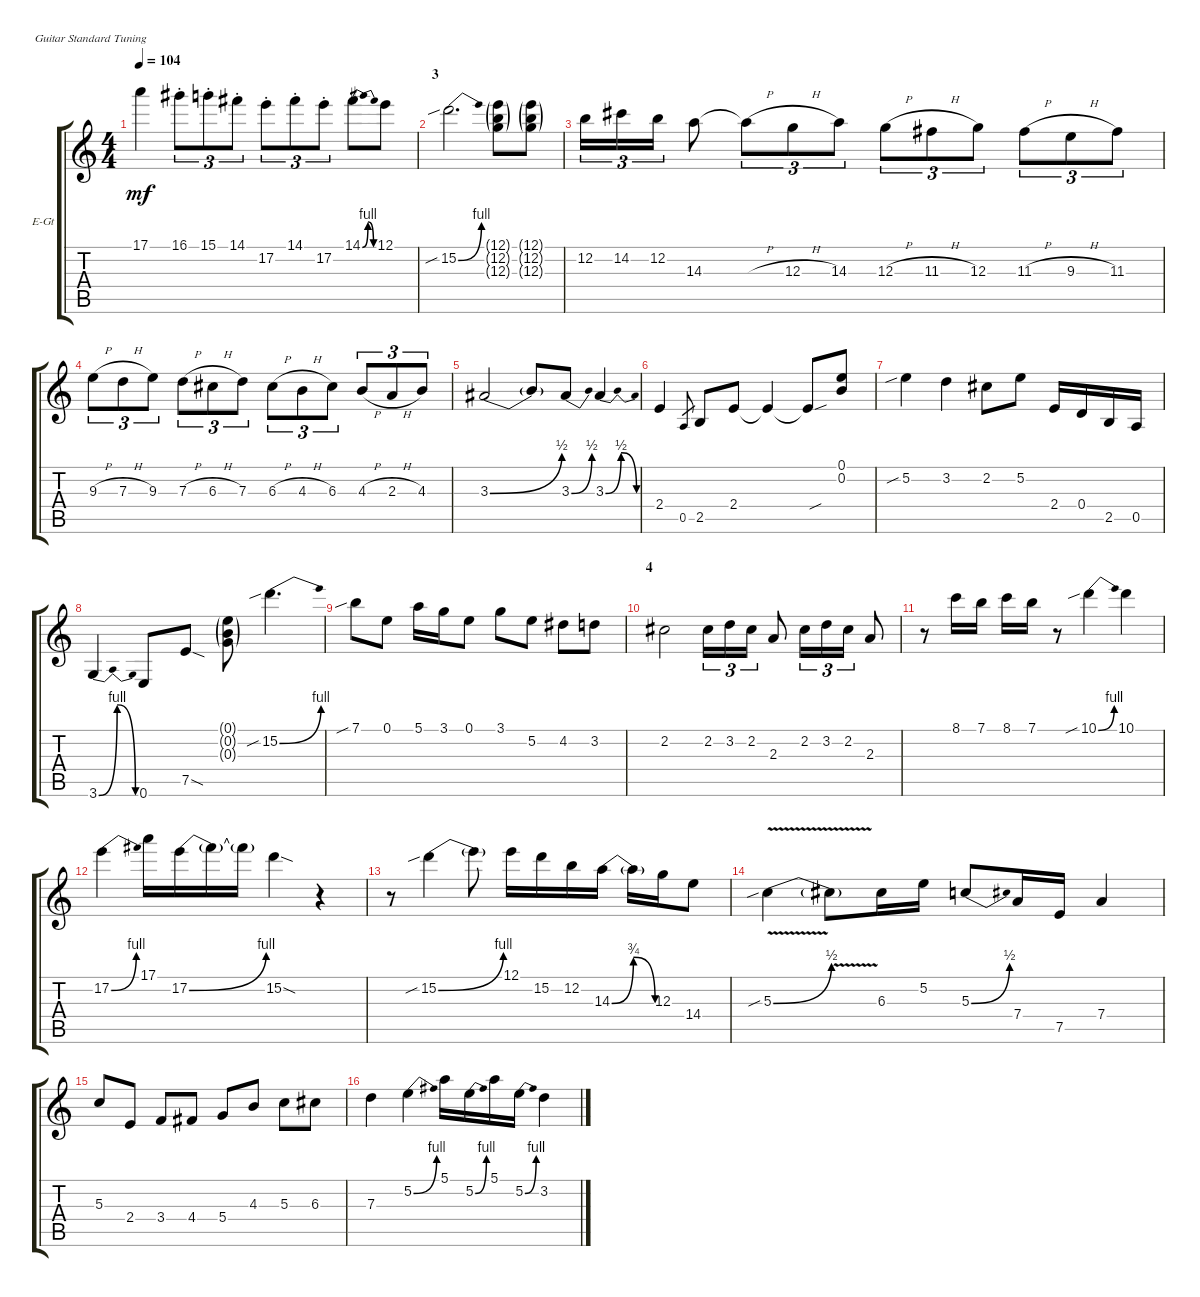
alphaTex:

\defaultSystemsLayout 4
\bracketExtendMode groupsimilarinstruments
\firstSystemTrackNameOrientation horizontal
\otherSystemsTrackNameOrientation horizontal
\track ("Electric Guitar" "E-Gt") {instrument overdrivenguitar}
\staff {score tabs}
\tuning (E4 B3 G3 D3 A2 E2)
\ts (4 4)
\tempo 104
\clef g2
\ks c
17.1{t}.4{dy mf} 16.1{st}.8{tu (3 2)} 15.1{st}.8{tu (3 2)} 14.1{st}.8{tu (3 2)} 17.2{st}.8{tu (3 2)} 14.1{st}.8{tu (3 2)} 17.2{st}.8{tu (3 2)} 14.1{be (bendrelease 0 0 10.2 4 20.4 4 30 0)}.8 12.1.8 |
\section ("" "3")
15.2{be (bend 0 0 7.8 4) sib}.2{d} (12.1{g} 12.2{g} 12.3{g}).8 (12.1{g} 12.2{g} 12.3{g}).8 |
12.2.16{tu (3 2)} 14.2.16{tu (3 2)} 12.2.16{tu (3 2)} 14.3.8 14.3{h t}.8{tu (3 2)} 12.3{h}.8{tu (3 2)} 14.3.8{tu (3 2)} 12.3{h}.8{tu (3 2)} 11.3{h}.8{tu (3 2)} 12.3.8{tu (3 2)} 11.3{h}.8{tu (3 2)} 9.3{h}.8{tu (3 2)} 11.3.8{tu (3 2)} |
9.3{h}.8{tu (3 2)} 7.3{h}.8{tu (3 2)} 9.3.8{tu (3 2)} 7.3{h}.8{tu (3 2)} 6.3{h}.8{tu (3 2)} 7.3.8{tu (3 2)} 6.3{h}.8{tu (3 2)} 4.3{h}.8{tu (3 2)} 6.3.8{tu (3 2)} 4.3{h}.8{tu (3 2)} 2.3{h}.8{tu (3 2)} 4.3.8{tu (3 2)} |
3.3{be (bend 0 0 42 2)}.2 3.3{t}.8 3.3{be (bend 0 0 16.8 2)}.8 3.3{be (bendrelease 0 0 10.799999999999999 2 29.4 2 47.4 0)}.4 |
2.4.4 0.5.8{gr} 2.5.8 2.4.8 2.4{t}.4 2.4{sou t}.8 (0.1 0.2).8 |
5.2{sib}.4 3.2.4 2.2.8 5.2.8 2.4.16 0.4.16 2.5.16 0.5.16 |
3.6{be (bendrelease 0 0 10.2 4 20.4 4 30 0)}.4 0.6.8 7.5{sod}.8 (0.1{g} 0.2{g} 0.3{g}).8 15.2{be (bend 0 0 7.8 4) sib}.4{d} |
7.1{sib}.8 0.1.8 5.1.16 3.1.16 0.1.8 3.1.8 5.2.8 4.2.8 3.2.8 |
\section ("" "4")
2.2.2 2.2.16{tu (3 2)} 3.2.16{tu (3 2)} 2.2.16{tu (3 2)} 2.3.8 2.2.16{tu (3 2)} 3.2.16{tu (3 2)} 2.2.16{tu (3 2)} 2.3.8 |
r.8 8.1.16 7.1.16 8.1.16 7.1.16 r.8 10.1{be (bend 0 0 5.3999999999999995 4) sib}.4 10.1.4 |
17.2{be (bend 0 0 15 4)}.4 17.1.16 17.2{be (bend 0 0 15 4)}.16 17.2{t}.16 17.2{t}.16 15.2{sod}.4 r.4 |
r.8 15.2{be (bend 0 0 15 4) sib}.4 15.2{t}.8 12.1.16 15.2.16 12.2.16 14.3{be (bendrelease 0 0 10.799999999999999 3 23.4 3 30 0)}.16 14.3{t}.16 12.3.16 14.4.8 |
5.3{be (bend 0 0 14.399999999999999 2) v sib}.4 5.3{v t}.8 6.3.16 5.2.16 5.3{be (bend 0 0 14.399999999999999 2)}.8 7.4.16 7.5.16 7.4.4 |
5.3.8 2.4.8 3.4.8 4.4.8 5.4.8 4.3.8 5.3.8 6.3.8 |
7.3.4 5.2{be (bend 0 0 15 4)}.4 5.1.16 5.2{be (bend 0 0 2.4 4)}.16 5.1.16 5.2{be (bend 0 0 1.7999999999999998 4)}.16 3.2.4
